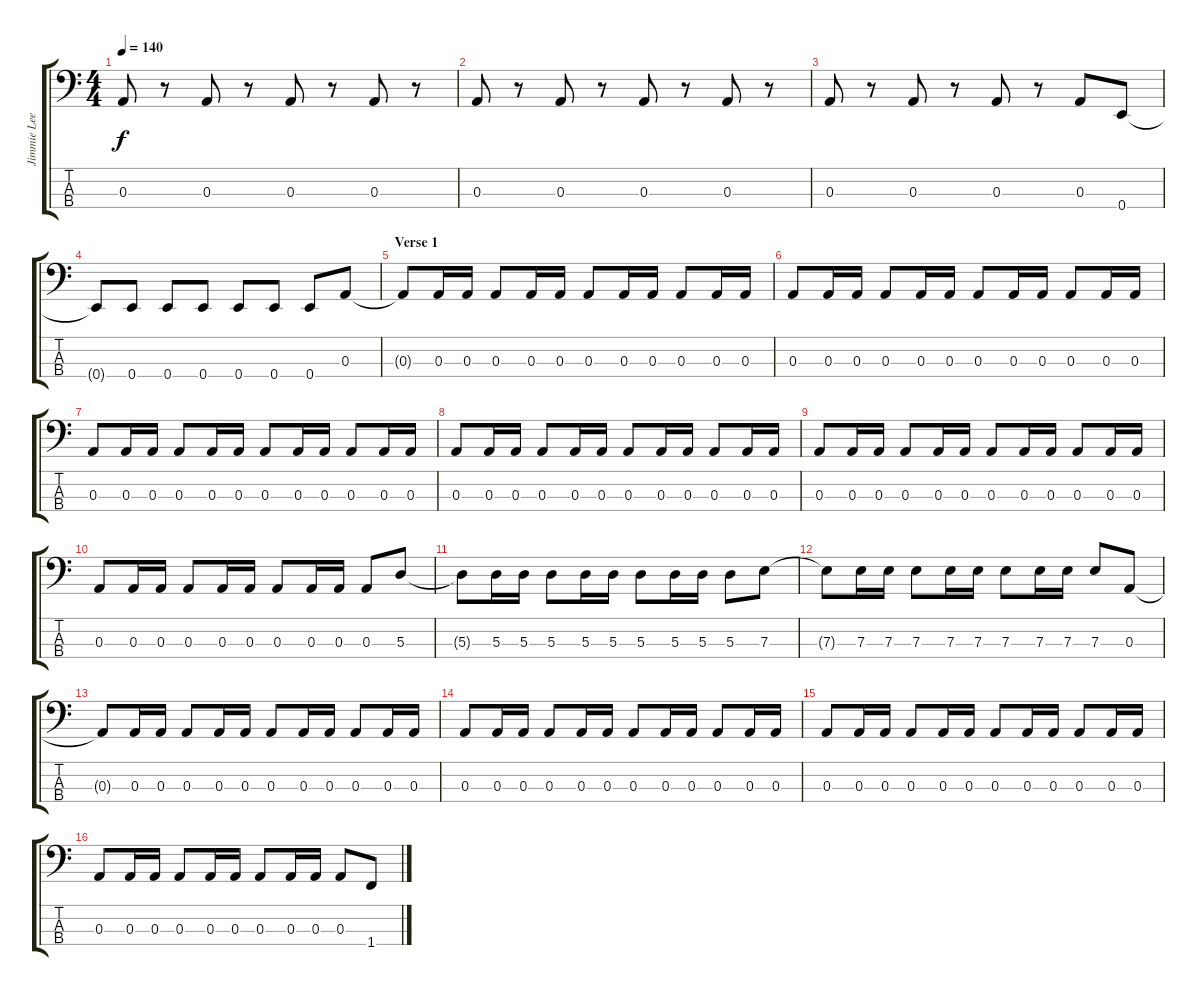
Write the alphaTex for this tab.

\track ("Jimmie Lee Sloas" "Jimmie Lee") {instrument electricbasspick}
\staff {score tabs}
\tuning (G2 D2 A1 E1) {hide}
\ts (4 4)
\tempo 140
\clef f4
\ks c
0.3.8{dy f} r.8 0.3.8 r.8 0.3.8 r.8 0.3.8 r.8 |
0.3.8 r.8 0.3.8 r.8 0.3.8 r.8 0.3.8 r.8 |
0.3.8 r.8 0.3.8 r.8 0.3.8 r.8 0.3.8 0.4.8 |
0.4{t}.8 0.4.8 0.4.8 0.4.8 0.4.8 0.4.8 0.4.8 0.3.8 |
\section ("" "Verse 1")
0.3{t}.8 0.3.16 0.3.16 0.3.8 0.3.16 0.3.16 0.3.8 0.3.16 0.3.16 0.3.8 0.3.16 0.3.16 |
0.3.8 0.3.16 0.3.16 0.3.8 0.3.16 0.3.16 0.3.8 0.3.16 0.3.16 0.3.8 0.3.16 0.3.16 |
0.3.8 0.3.16 0.3.16 0.3.8 0.3.16 0.3.16 0.3.8 0.3.16 0.3.16 0.3.8 0.3.16 0.3.16 |
0.3.8 0.3.16 0.3.16 0.3.8 0.3.16 0.3.16 0.3.8 0.3.16 0.3.16 0.3.8 0.3.16 0.3.16 |
0.3.8 0.3.16 0.3.16 0.3.8 0.3.16 0.3.16 0.3.8 0.3.16 0.3.16 0.3.8 0.3.16 0.3.16 |
0.3.8 0.3.16 0.3.16 0.3.8 0.3.16 0.3.16 0.3.8 0.3.16 0.3.16 0.3.8 5.3.8 |
5.3{t}.8 5.3.16 5.3.16 5.3.8 5.3.16 5.3.16 5.3.8 5.3.16 5.3.16 5.3.8 7.3.8 |
7.3{t}.8 7.3.16 7.3.16 7.3.8 7.3.16 7.3.16 7.3.8 7.3.16 7.3.16 7.3.8 0.3.8 |
0.3{t}.8 0.3.16 0.3.16 0.3.8 0.3.16 0.3.16 0.3.8 0.3.16 0.3.16 0.3.8 0.3.16 0.3.16 |
0.3.8 0.3.16 0.3.16 0.3.8 0.3.16 0.3.16 0.3.8 0.3.16 0.3.16 0.3.8 0.3.16 0.3.16 |
0.3.8 0.3.16 0.3.16 0.3.8 0.3.16 0.3.16 0.3.8 0.3.16 0.3.16 0.3.8 0.3.16 0.3.16 |
0.3.8 0.3.16 0.3.16 0.3.8 0.3.16 0.3.16 0.3.8 0.3.16 0.3.16 0.3.8 1.4.8
